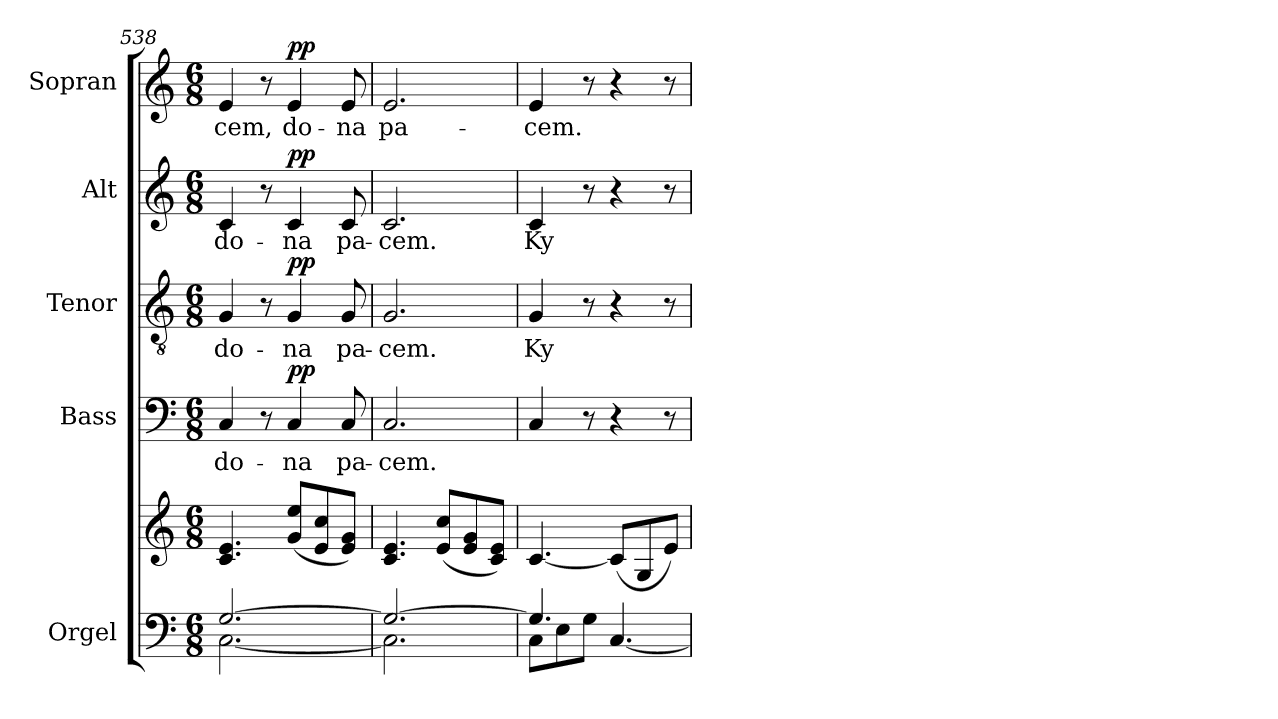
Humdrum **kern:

**kern	**kern	**kern	**text	**dynam	**kern	**text	**dynam	**kern	**text	**dynam	**kern	**text	**dynam
*part5	*part5	*part4	*part4	*part4	*part3	*part3	*part3	*part2	*part2	*part2	*part1	*part1	*part1
*staff6	*staff5	*staff4	*staff4	*staff4	*staff3	*staff3	*staff3	*staff2	*staff2	*staff2	*staff1	*staff1	*staff1
*I"Orgel	*	*I"Bass	*	*	*I"Tenor	*	*	*I"Alt	*	*	*I"Sopran	*	*
*I'Org.	*	*I'B.	*	*	*I'T.	*	*	*I'A.	*	*	*I'S.	*	*
*clefF4	*clefG2	*clefF4	*	*	*clefGv2	*	*	*clefG2	*	*	*clefG2	*	*
*k[]	*k[]	*k[]	*	*	*k[]	*	*	*k[]	*	*	*k[]	*	*
*C:	*C:	*C:	*	*	*C:	*	*	*C:	*	*	*C:	*	*
*M6/8	*M6/8	*M6/8	*	*	*M6/8	*	*	*M6/8	*	*	*M6/8	*	*
=538	=538	=538	=538	=538	=538	=538	=538	=538	=538	=538	=538	=538	=538
*^	*	*	*	*	*	*	*	*	*	*	*	*	*
!	!	!	!	!LO:LY:b	!	!	!LO:LY:b	!	!	!LO:LY:b	!	!	!LO:LY:b	!
[>2.G/	[<2.C\	4.c/ 4.e/	4C/	do-	.	4G/	do-	.	4c/	do-	.	4e/	-cem,	.
.	.	.	8r	.	.	8r	.	.	8r	.	.	8r	.	.
!	!	!	!	!LO:LY:b	!LO:DY:a	!	!LO:LY:b	!LO:DY:a	!	!LO:LY:b	!LO:DY:a	!	!LO:LY:b	!LO:DY:a
.	.	(<8g/ 8ee/L	4C/	-na	pp	4G/	-na	pp	4c/	-na	pp	4e/	do-	pp
.	.	8e/ 8cc/	.	.	.	.	.	.	.	.	.	.	.	.
!	!	!	!	!LO:LY:b	!	!	!LO:LY:b	!	!	!LO:LY:b	!	!	!LO:LY:b	!
.	.	8e/ 8g/J)	8C/	pa-	.	8G/	pa-	.	8c/	pa-	.	8e/	-na	.
=539	=539	=539	=539	=539	=539	=539	=539	=539	=539	=539	=539	=539	=539	=539
!	!	!	!	!LO:LY:b	!	!	!LO:LY:b	!	!	!LO:LY:b	!	!	!LO:LY:b	!
2.G/_	2.C\]	4.c/ 4.e/	2.C/	-cem.	.	2.G/	-cem.	.	2.c/	-cem.	.	2.e/	pa-	.
.	.	(<8e/ 8cc/L	.	.	.	.	.	.	.	.	.	.	.	.
.	.	8e/ 8g/	.	.	.	.	.	.	.	.	.	.	.	.
.	.	8c/ 8e/J)	.	.	.	.	.	.	.	.	.	.	.	.
=540	=540	=540	=540	=540	=540	=540	=540	=540	=540	=540	=540	=540	=540	=540
!	!	!	!	!	!	!	!LO:LY:b	!	!	!LO:LY:b	!	!	!LO:LY:b	!
4.G/]	8C\L	[4.c/	4C/	.	.	4G/	Ky-	.	4c/	Ky-	.	4e/	-cem.	.
.	8E\	.	.	.	.	.	.	.	.	.	.	.	.	.
.	8G\J	.	8r	.	.	8r	.	.	8r	.	.	8r	.	.
[>4.C/	4.ryy	(<8c/L]	4r	.	.	4r	.	.	4r	.	.	4r	.	.
.	.	8G/	.	.	.	.	.	.	.	.	.	.	.	.
.	.	8e/J)	8r	.	.	8r	.	.	8r	.	.	8r	.	.
*v	*v	*	*	*	*	*	*	*	*	*	*	*	*	*
=	=	=	=	=	=	=	=	=	=	=	=	=	=
*-	*-	*-	*-	*-	*-	*-	*-	*-	*-	*-	*-	*-	*-
